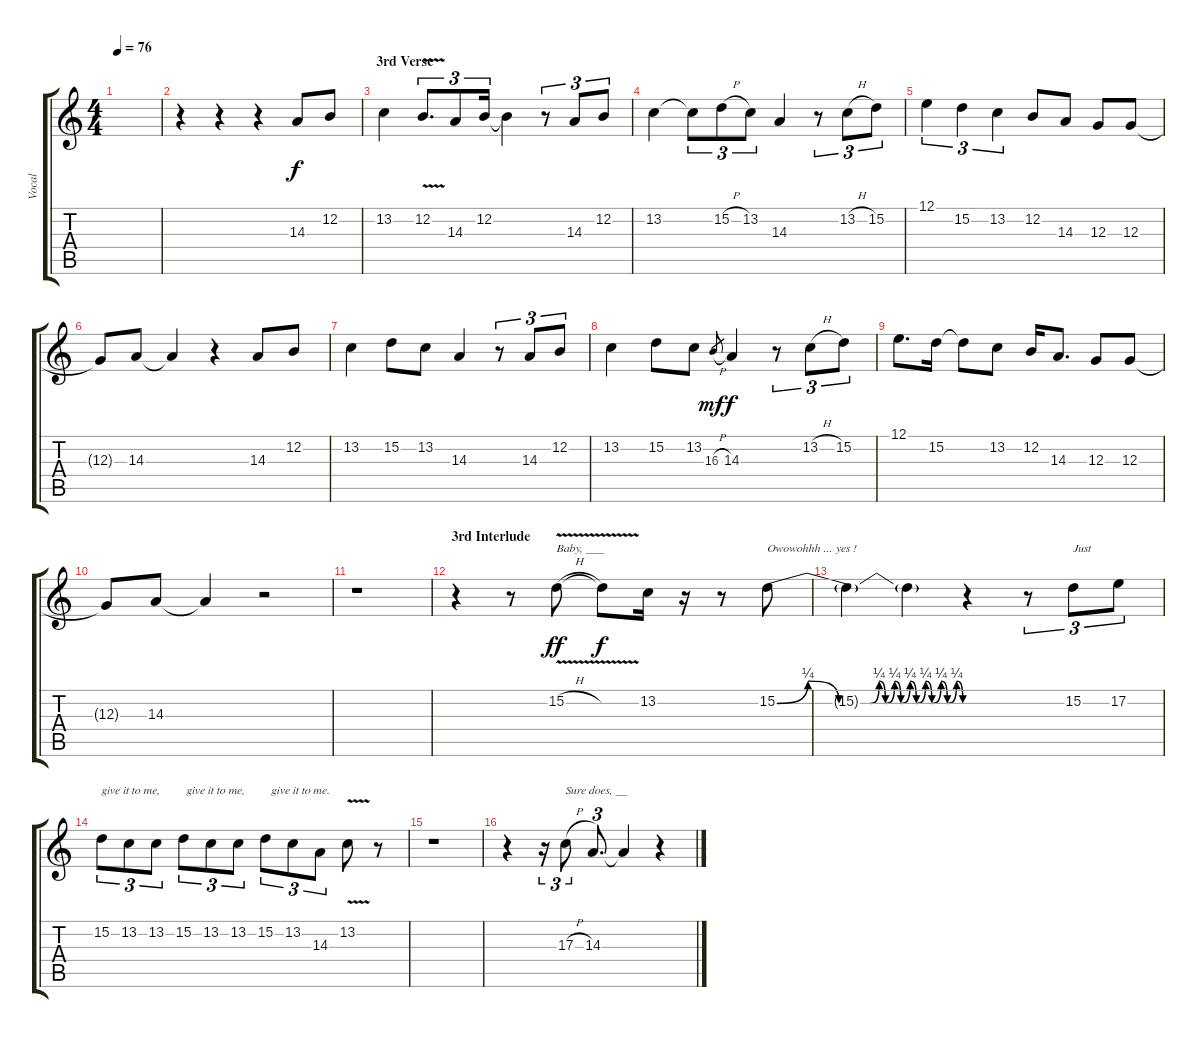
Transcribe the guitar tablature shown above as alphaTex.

\track ("Vocal" "Vocal") {instrument flute}
\staff {score tabs}
\tuning (E4 B3 G3 D3 A2 E2) {hide}
\ts (4 4)
\tempo 76
\clef g2
\ks c
|
r.4 r.4 r.4 14.3.8 12.2.8 |
\section ("" "3rd Verse")
13.2.4 12.2{v}.8{d tu (3 2)} 14.3.8{tu (3 2)} 12.2.16{tu (3 2)} 12.2{t}.4 r.8{tu (3 2)} 14.3.8{tu (3 2)} 12.2.8{tu (3 2)} |
13.2.4 13.2{t}.8{tu (3 2)} 15.2{h}.8{tu (3 2)} 13.2.8{tu (3 2)} 14.3.4 r.8{tu (3 2)} 13.2{h}.8{tu (3 2)} 15.2.8{tu (3 2)} |
12.1.4{tu (3 2)} 15.2.4{tu (3 2)} 13.2.4{tu (3 2)} 12.2.8 14.3.8 12.3.8 12.3.8 |
12.3{t}.8 14.3.8 14.3{t}.4 r.4 14.3.8 12.2.8 |
13.2.4 15.2.8 13.2.8 14.3.4 r.8{tu (3 2)} 14.3.8{tu (3 2)} 12.2.8{tu (3 2)} |
13.2.4 15.2.8 13.2.8 16.3{h}.8{gr dy mf} 14.3.4{dy f} r.8{tu (3 2)} 13.2{h}.8{tu (3 2)} 15.2.8{tu (3 2)} |
12.1.8{d} 15.2.16 15.2{t}.8 13.2.8 12.2.16 14.3.8{d} 12.3.8 12.3.8 |
12.3{t}.8 14.3.8 14.3{t}.4 r.2 |
r.1 |
\section ("" "3rd Interlude")
r.4 r.8 15.2{v h}.8{txt "Baby, ___" dy ff} 15.2{t}.8{dy f} 13.2.16 r.16 r.8 15.2{be (custom 0 0 10 1 20 0 30 0 33 1 35 0 38 1 40 0 43 1 45 0 48 1 50 0 53 1 55 0 58 1 60 0)}.8{txt "Owowohhh ... yes !"} |
15.2{t}.4 15.2{t}.4 r.4 r.8{tu (3 2)} 15.2.8{tu (3 2) txt "Just"} 17.2.8{tu (3 2)} |
15.2.8{tu (3 2) txt "give it to me,"} 13.2.8{tu (3 2)} 13.2.8{tu (3 2)} 15.2.8{tu (3 2) txt " give it to me,"} 13.2.8{tu (3 2)} 13.2.8{tu (3 2)} 15.2.8{tu (3 2) txt "  give it to me."} 13.2.8{tu (3 2)} 14.3.8{tu (3 2)} 13.2{v}.8 r.8 |
r.1 |
r.4 r.16{tu (3 2)} 17.3{h}.8{tu (3 2) txt "Sure does, __"} 14.3.8{d tu (3 2)} 14.3{t}.4 r.4
